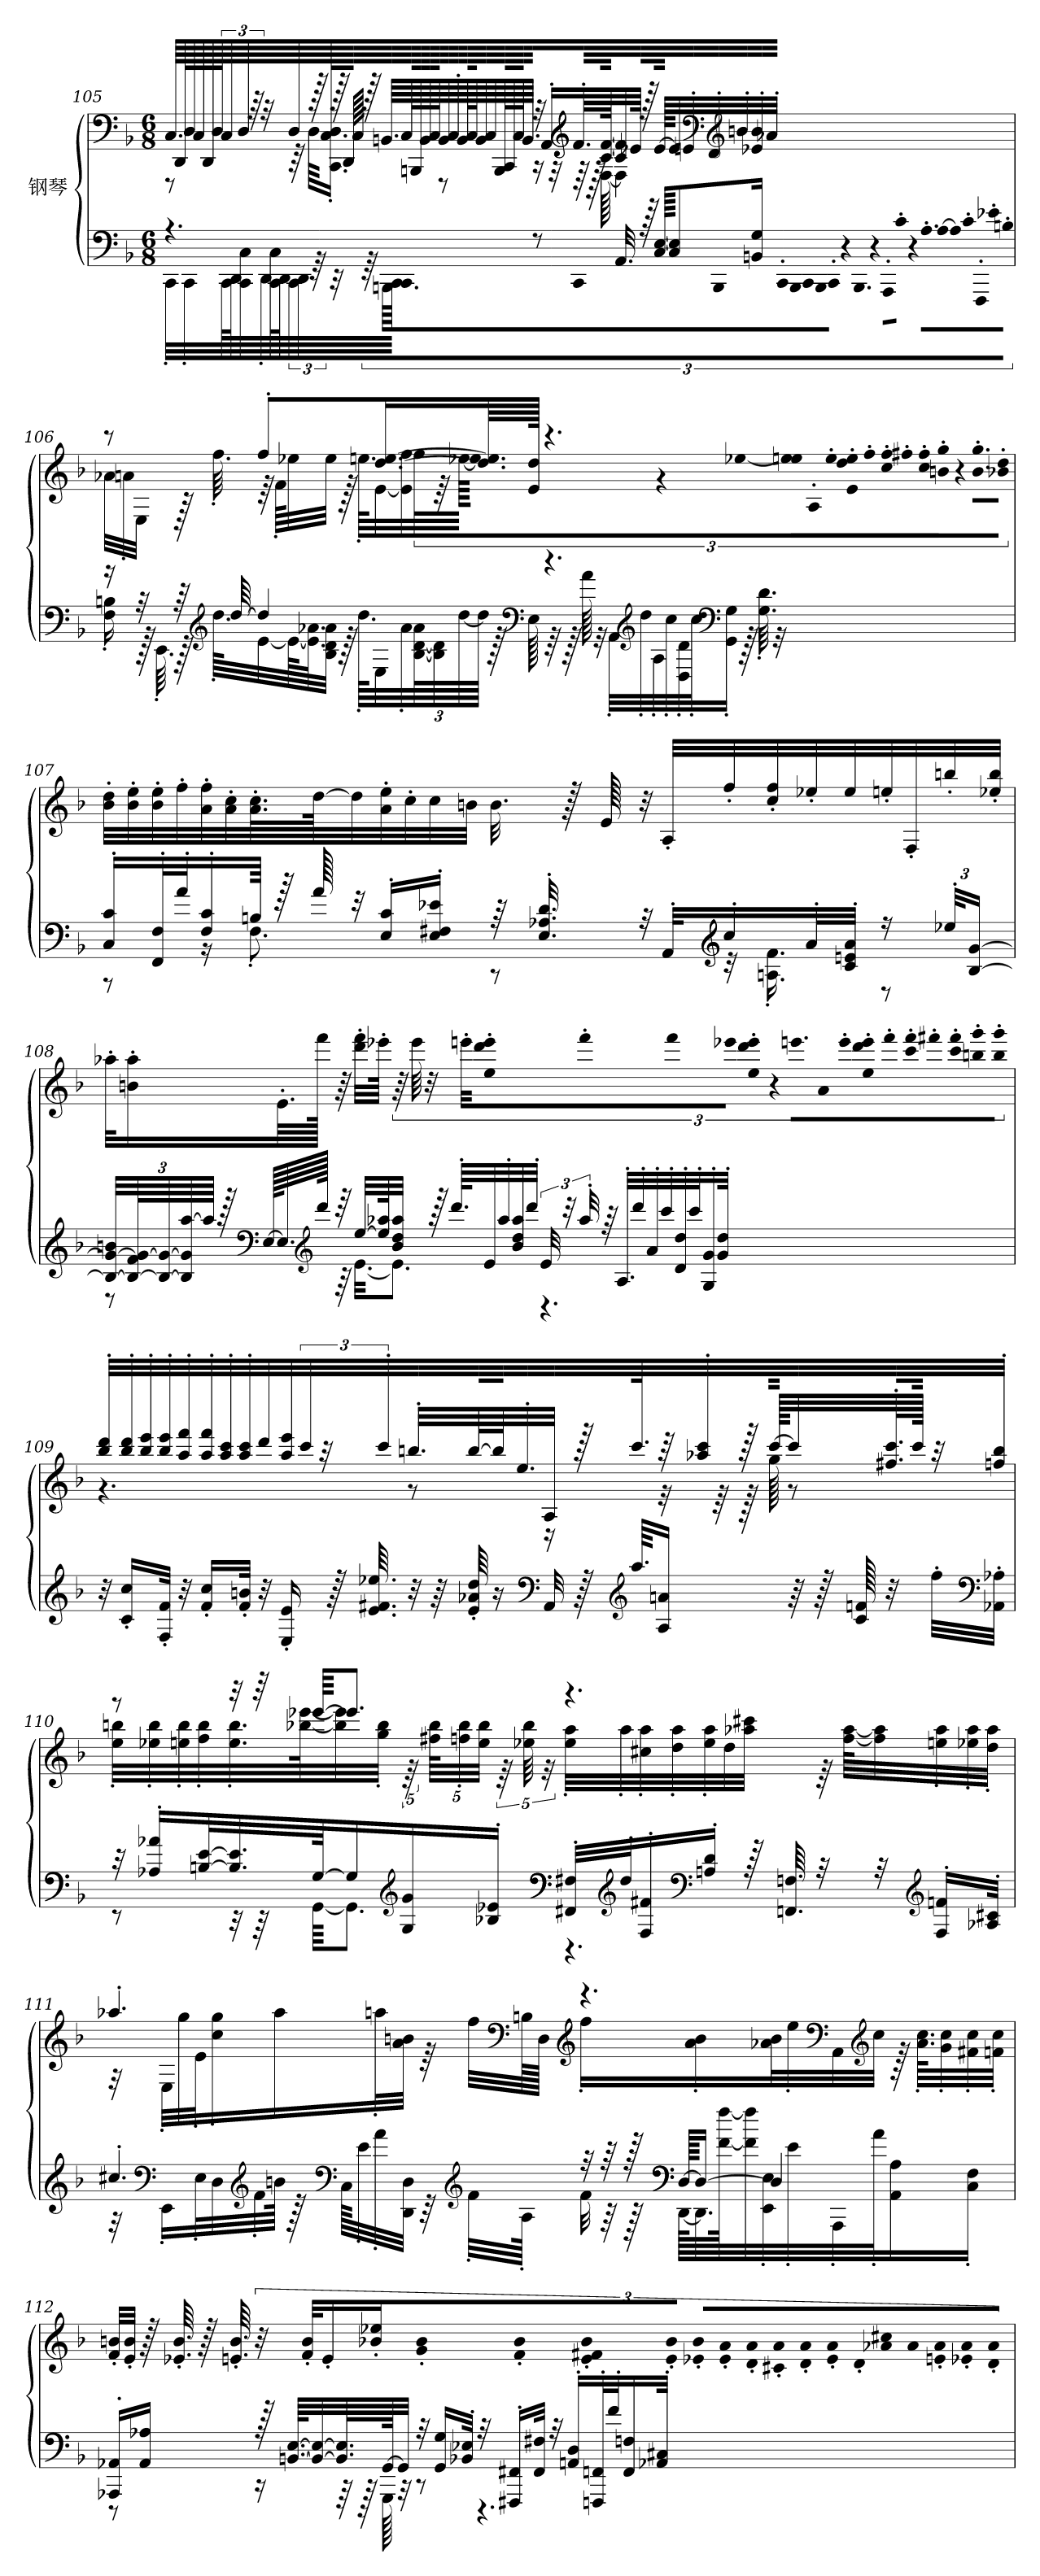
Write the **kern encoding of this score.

**kern	**kern
*part1	*part1
*staff2	*staff1
*I"钢琴	*
!!LO:LB:g=z
*clefF4	*clefF4
*k[b-]	*k[b-]
*M6/8	*M6/8
=105	=105
*^	*^
4.r	32CC'\LLL	64.C/LLLL	8r
.	.	128DD/L	.
.	32CC'\	128D/	.
.	.	128C/	.
.	.	128DD/	.
.	.	128D/J	.
.	128CC\LL	96C/	.
.	128DD\J	.	.
.	.	96D/JJJJ	.
.	64CC\ 64C\	.	.
.	.	96r	.
.	64DD'\	32r	.
.	128CC\ 128C\L	.	.
.	128DD\J	.	.
.	96CC\	64D/	64r
.	96DD\JJJJ	.	.
.	.	128r	64D\KKLL
.	96r	.	.
.	.	128C/	.
.	32r	128r	16.CC\' 16.D\'JJ
.	.	128DD/KLLLL	.
.	.	64C/JJJJ	.
.	96r	128r	.
.	.	64.BBn/LLLL	.
.	96BBBn\LLLL	.	.
.	96CC\	.	.
.	64.CC\	128C/L	.
.	.	128BBBn/	.
.	.	128BB/	.
.	128CC\K	128C/J	.
.	64BBB\	64BB/	8r
.	64CC'\	64C'/	.
.	128BBB\L	128BB/L	.
.	128CC\J	128C/J	.
.	64BBB\J	64BB/	.
.	32CC'\JJJ	64C/	.
.	.	128BBB/L	.
.	.	128CC/	.
.	128r	128C/J	.
.	64.BBB\	64.BB/JJJJ	.
8r	32r	32r	16r
.	16AAA'\LL	16AA'/LL	.
.	.	.	32r
*	*	*clefG2	*
.	32c'\JJk	64.f'/LL	64r
.	.	.	128r
.	.	[128c/ [128f/JK	[128F\
32.AA/	32r	32c/] 32f/]	4F\]
.	64.A'\LLLL	64e-X/JJJk	.
128r	.	128r	.
[128C/ [128E/KKKKL	[128A\JK	[128e-/KKLLL	.
8C/] 8E/]	32A\]	32e-/]	.
.	32c'\	32en'/	.
*	*	*clefF4	*
.	32FFF'\J	32FF'/	.
*	*	*clefG2	*
.	16e-X'\	32bn'/	.
16BBn/ 16G/Jk	.	32e-X/' 32b/'	.
.	32Bn'\JJk	32a-X'/JJJ	.
!!LO:LB:g=z	!!
=106	=106	=106	=106
16r	16F\' 16Bn\'	8r	32a-X\LLL
.	.	.	32an'\
32r	128r	.	32E\JJJ
.	64.EE'\	.	.
64r	128r	.	128r
*clefG2	*	*	*
.	64.dd'\KLLL	.	64.ff'\
[64dd/	.	.	.
4dd/]	[32e\	8ff'/L	64r
.	.	.	64f'\KLLL
.	128e\KL_	.	32ee-X\
.	64.e\] 64.a-X\J	.	.
.	32B\ 32d\ 32a-\JJJ	.	32ee-\JJJ
.	128r	.	128r
.	64.dd'\KLLL	.	64.een'\KLLL
.	32E\	[16.dd/ [16.ee/L	[32e\
.	32a-'\	.	32e\] 32ff\
*	*Xbrackettup	*	*
.	[96B\ [96d\ 96a-\L	.	96ff\JJJk
.	96B\] 96d\]	.	96r
.	[96dd\	.	[96ee-X\LLLL
.	64dd\JJJJ]	64.dd/] 64.ee/]LL	64ee-\JJJJ]
.	128r	.	128r
*clefF4	*	*	*
.	128E\	128e/ 128dd/JJJJk	[128ee-X\
4.r	64r	4.r	16ee-\] 16een\LL
.	128r	.	.
.	128a-\	.	.
.	32r	.	.
.	32AA'\LLL	.	32A'\L
*clefG2	*	*	*
.	32dd'\	.	32ee'\
.	32A'\	.	32e\' 32dd\' 32ee\'
.	32cc'\	.	32ff'\
.	32D\' 32d\'	.	32cc\' 32ff\'
.	32cc'\J	.	32ff#X'\
*clefF4	*	*	*
.	16GG\' 16G\'JJ	.	32cc\' 32ff#\'
.	.	.	32bn\' 32gg\'JJJ
.	128r	.	128r
.	64.G\' 64.d\'	.	64.b\' 64.gg\'KLLL
.	32r	.	32b-X\' 32dd\'JJJ
*	*	*v	*v
!!LO:LB:g=z
=107	=107	=107
16C/' 16c/'LL	8r	32b-\' 32dd\'LLL
.	.	32b-\' 32ee\'
32FF/' 32F/'L	.	32b-\' 32ee\'
32a'/J	.	32ff'\
16F/' 16c/'	16r	32a\' 32ff\'
.	.	32a\' 32cc\'
64Bn/JJkk	8.F'\	64.a\' 64.cc\'L
128r	.	.
128a/	.	[128dd\JK
32r	.	32dd\]
16E/' 16c/'LL	.	32a\' 32ee\'
.	.	32cc'\
16E/' 16F#X/' 16e-X/'JJ	.	32cc\
.	.	32bn\JJJ
64r	8r	32.b\
32.E/' 32.A-X/' 32.d/'	.	.
.	.	128r
.	.	128e/
32r	.	32r
32AA'/KLL	.	32A'/LLL
*clefG2	*	*
16cc'/	32r	32ff'/
.	16.An\' 16.f\'	32cc/' 32ff/'
32a'/L	.	32ee-X'/
32c/' 32en/' 32a/'JJJ	.	32ee-/
16r	8r	32een'/
.	.	32F'/
48ee-X'/KLL	.	32bbn'/
[24B/ [24g/JJ	.	.
.	.	32ee-X/' 32bb/'JJJ
!!LO:LB:g=z
=108	=108	=108
32B/_ 32g/_ 32bn/LLL	8r	32aa-X'\KLL
96B/_ 96f/ 96g/_L	.	16bn\' 16aa-\'
96B/_ 96g/_	.	.
96B/] 96g/] [96aa/	.	.
64aa/JJJJ]	.	.
128r	.	.
*clefF4	*	*
[128E/KLLLL	.	.
64.E/]	.	64.e'\LL
*clefG2	*	*
128ddd/JJJJk	.	128fff\JJJJk
64r	64r	64r
[32ee/LLL	[32.e\KKL	32ddd\' 32fff\'LLL
64ee/] 64aa-X/K	.	64eee-X'\JJJk
32b/ 32dd/ 32aa-/JJJ	8.e\J]	96r
.	.	96eee-\
.	.	48r
128r	.	.
64.ddd'/KLLL	.	.
.	.	48eeen'\LLL
32e/	.	32ee\' 32ddd\' 32eee\'
32aa-'/	.	32fff'\
32b/ 32dd/ 32aa-/	.	32fff\
32ddd'/JJJ	.	32eee-X\JJJ
*brackettup	*	*
48e/	4.r	32ee\' 32ddd\' 32eee-\'
48r	.	.
.	.	128r
.	.	64.eeen\KKLL
48aa-'/	.	.
64r	.	16a\
32.A'/LLL	.	.
32ddd'/	.	32eee'\L
32a'/	.	32ee\' 32ddd\' 32eee\'
32ccc'/	.	32fff'\
32d/' 32dd/'	.	32ccc\' 32fff\'
32ccc'/J	.	32fff#X'\
16G/' 16g/'	.	32ccc\' 32fff#\'
.	.	32bbn\' 32ggg\'
32g/' 32dd/'JJk	.	32bb\' 32ggg\'JJJ
*v	*v	*
!!LO:LB:g=z
=109	=109
*	*^
32r	32bb-/' 32ddd/'LLL	4.r
16c/' 16cc/'LL	32bb-/' 32ddd/'	.
.	32bb-/' 32eee/'	.
32F/' 32f/'JJk	32bb-/' 32eee/'	.
32r	32aa/' 32fff/'	.
16f/' 16cc/'LL	32aa/' 32fff/'	.
.	32aa/' 32ccc/'	.
32f/' 32bn/'JJk	32aa/' 32ccc/'	.
32r	32ddd/	.
16E/' 16e/'	32aa/ 32eee/	.
.	48ccc/JJJ	.
.	48r	.
128r	.	.
64.e/ 64.f#X/ 64.ee-X/	.	.
.	48ccc'/	.
32r	32.bbn'/LLL	8r
64r	.	.
64e/' 64a-X/' 64dd/'	[64bb/L	.
16r	64bb/J]	.
.	32.ee'/	.
*clefF4	*	*
32AA/	32A/JJJ	16r
128r	128r	.
*clefG2	*	*
64.aa/KKLL	64.ccc/	.
16A/ 16an/JJ	64r	32r
.	32aa-X/' 32ccc/'	.
.	.	64r
.	128r	128r
.	[128ccc/KKLLL	128gg\
64r	32ccc/]	8r
128r	.	.
128c/ 128fn/	.	.
32r	64.ff#X/' 64.ccc/'L	.
.	128ccc/JJJJk	.
32ff'\LLL	32r	.
*clefF4	*	*
32AA-X\' 32A-X\'JJJ	32ffn/' 32bb/'	.
!!LO:PB:g=z	!!
=110	=110	=110
*^	*	*
32r	8r	8r	32ee\' 32bbn\'LLL
16A-X/' 16a-X/'LL	.	.	32ee-X\' 32bb\'
.	.	.	32een\' 32bb\'
[32Bn/ [32e/L	.	.	32ff\' 32bb\'
32.B/] 32.e/]	32r	32r	32.ee\' 32.bb\'
.	64r	64r	.
[64G/JK	[64GG\KKKL	[64eee/KKKL	[64bb-X\ [64eee-X\K
16G/]	8.GG\J]	8.eee/J]	32bb-\] 32eee-\]
.	.	.	32gg\' 32bb-\'JJJ
*clefG2	*	*	*
16G/ 16g/	.	.	80r
.	.	.	80ff#X\ 80bb-\KLLL
.	.	.	40ffn\' 40bb-\'
.	.	.	40ee\ 40bb-\JJJ
16B-X/' 16e-X/'JJ	.	.	.
.	.	.	80r
.	.	.	80ee-X\ 80bb-\
.	.	.	40r
*clefF4	*	*	*
32FF#X/' 32F#X/'LLL	4.r	4.r	32ee-\' 32aa\'LLL
*clefG2	*	*	*
32dd'/J	.	.	32aa'\
16F#/' 16f#X/'	.	.	32cc#X\' 32aa\'
.	.	.	32dd\' 32aa\'
*clefF4	*	*	*
16An/' 16d/'JJ	.	.	32ee-\' 32aa\'
.	.	.	32dd\
128r	.	.	32aa-X\ 32ccc#X\JJJ
64.FFn/ 64.Fn/	.	.	.
32r	.	.	64r
.	.	.	[64ff\ [64aa-\KLLL
32r	.	.	32ff\] 32aa-\]
*clefG2	*	*	*
16F/' 16fn/'LL	.	.	32een\' 32aa-\'
.	.	.	32ee-X\' 32aa-\'
32A-X/' 32c#X/'JJk	.	.	32dd\' 32aa-\'JJJ
!!LO:LB:g=z	!!
=111	=111	=111	=111
4.cc#X'/	32r	4.aa-X'/	32r
*clefF4	*	*	*
.	16EE'\LL	.	32E'\LLL
.	.	.	32gg\
.	32E'\L	.	32e'\J
.	32D\	.	16cc\' 16gg\'
*clefG2	*	*	*
.	32f'\	.	.
.	64bn\JJJk	.	16aa-\
.	128r	.	.
*clefF4	*	*	*
.	128C\KKLLL	.	.
.	32e'\	.	.
.	32a'\	.	32aan'\L
.	32DD\ 32D\JJJ	.	32a\ 32bn\JJJ
.	64r	.	64r
*clefG2	*	*	*
.	32f'\LLL	.	32ff\LLL
*	*	*clefF4	*
.	64A'\JJJk	.	128Bn\LL
.	.	.	128D\JJJJJ
*	*	*clefG2	*
32r	32f\	4.r	16ff'\LL
64r	64r	.	.
128r	128r	.	.
*clefF4	*	*	*
[128D/KKKLL	[128DD\KLLLL	.	.
16D/JJ_	64.DD\]	.	16a\' 16b\'
.	[128f\ [128ff\JK	.	.
.	32f\] 32ff\]	.	.
4D/]	32EE\' 32E\'	.	32a-X\ 32b\L
.	32e'\	.	32ee'\
*	*	*clefF4	*
.	32AAA'\	.	32AA\
*	*	*clefG2	*
.	32a'\J	.	32cc\JJJ
.	16AA\ 16A\	.	128r
.	.	.	64.a-\' 64.cc\'KLLL
.	.	.	32g\' 32cc\'
.	16C\' 16F\'JJ	.	32f#X\' 32cc\'
.	.	.	32fn\' 32cc\'JJJ
*	*	*v	*v
!!LO:LB:g=z
=112	=112	=112
16AAA-X/' 16AA-X/'LL	8r	32f/' 32bn/'LLL
.	.	32e/' 32b/'JJJ
16AA-/ 16A-X/JJ	.	128r
.	.	64.e-X/' 64.b/'
.	.	128r
.	.	64.en/' 64.b/'
128r	16r	48r
[64.BBn/ [64.E/KLLL	.	.
.	.	48f/' 48b/'KLL
32BB/_ 32E/_	.	.
.	.	24e'/
64.BB/] 64.E/]L	64r	.
.	128r	.
.	.	24b-X/' 24ee-X/'
[128GG/JK	128GGG\	.
32GG/JJJ]	32r	.
32r	8r	32g/' 32b-/'L
16GG/ 16G/LL	.	32f/' 32b-/'
.	.	32e/' 32f#X/' 32b-/'
32BB-X/' 32E-X/'JJk	.	32e/' 32b-/'JJJ
32r	4.r	32e-X/' 32b-/'LLL
16FFF#X/' 16FF#X/'LL	.	32e-/' 32a/'
.	.	32d/' 32a/'
32FF#/ 32F#X/JJk	.	32c#X/' 32a/'
32r	.	32d/' 32a/'
16AAn/' 16D/'LL	.	32e-/' 32a/'
.	.	32d'/
32FFFn/' 32FFn/'L	.	32a-X/ 32cc#X/
32f'/J	.	32a-/
16FF/ 16Fn/	.	32en/' 32a-/'
.	.	32e-X/' 32a-/'
32AA-X/' 32C#X/'JJk	.	32d/' 32a-/'JJJ
*v	*v	*
=	=
*-	*-
